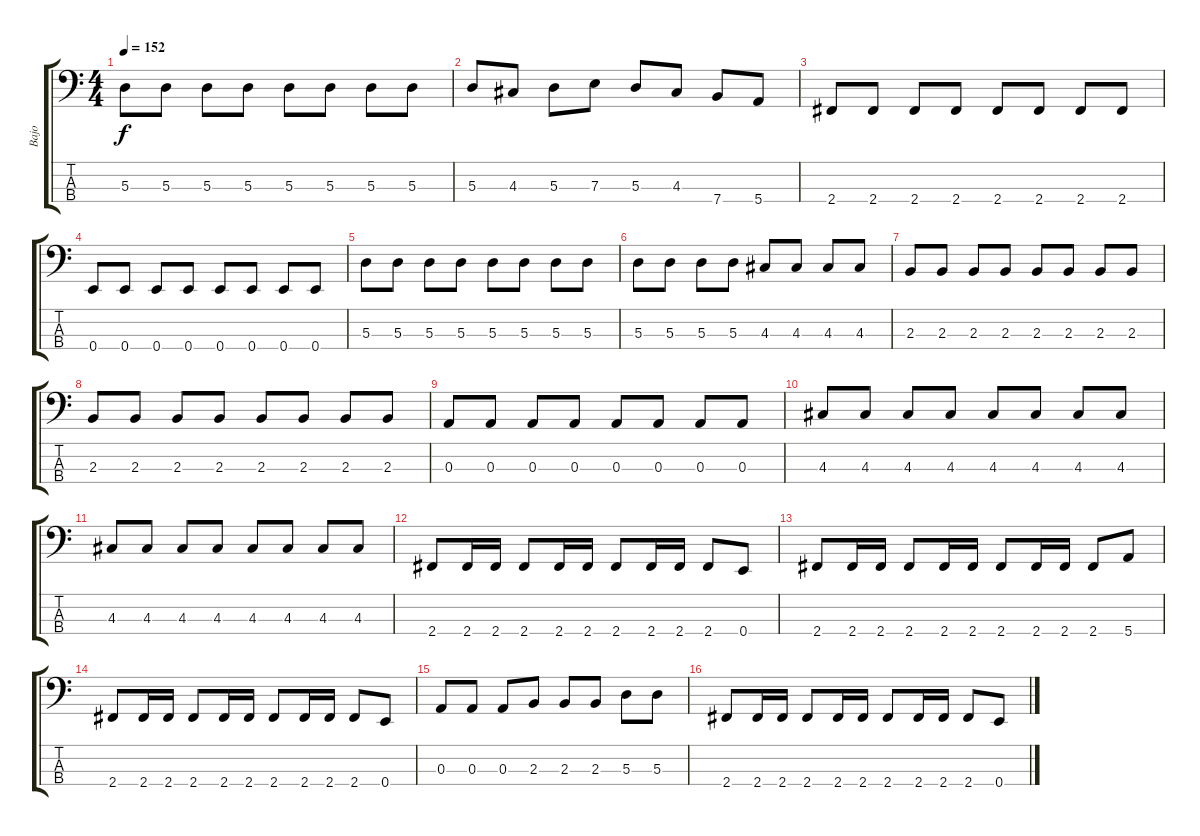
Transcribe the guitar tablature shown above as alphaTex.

\track ("Bajo" "Bajo") {instrument electricbassfinger}
\staff {score tabs}
\tuning (G2 D2 A1 E1) {hide}
\ts (4 4)
\tempo 152
\clef f4
\ks c
5.3.8{dy f} 5.3.8 5.3.8 5.3.8 5.3.8 5.3.8 5.3.8 5.3.8 |
5.3.8 4.3.8 5.3.8 7.3.8 5.3.8 4.3.8 7.4.8 5.4.8 |
2.4.8 2.4.8 2.4.8 2.4.8 2.4.8 2.4.8 2.4.8 2.4.8 |
0.4.8 0.4.8 0.4.8 0.4.8 0.4.8 0.4.8 0.4.8 0.4.8 |
5.3.8 5.3.8 5.3.8 5.3.8 5.3.8 5.3.8 5.3.8 5.3.8 |
5.3.8 5.3.8 5.3.8 5.3.8 4.3.8 4.3.8 4.3.8 4.3.8 |
2.3.8 2.3.8 2.3.8 2.3.8 2.3.8 2.3.8 2.3.8 2.3.8 |
2.3.8 2.3.8 2.3.8 2.3.8 2.3.8 2.3.8 2.3.8 2.3.8 |
0.3.8 0.3.8 0.3.8 0.3.8 0.3.8 0.3.8 0.3.8 0.3.8 |
4.3.8 4.3.8 4.3.8 4.3.8 4.3.8 4.3.8 4.3.8 4.3.8 |
4.3.8 4.3.8 4.3.8 4.3.8 4.3.8 4.3.8 4.3.8 4.3.8 |
2.4.8 2.4.16 2.4.16 2.4.8 2.4.16 2.4.16 2.4.8 2.4.16 2.4.16 2.4.8 0.4.8 |
2.4.8 2.4.16 2.4.16 2.4.8 2.4.16 2.4.16 2.4.8 2.4.16 2.4.16 2.4.8 5.4.8 |
2.4.8 2.4.16 2.4.16 2.4.8 2.4.16 2.4.16 2.4.8 2.4.16 2.4.16 2.4.8 0.4.8 |
0.3.8 0.3.8 0.3.8 2.3.8 2.3.8 2.3.8 5.3.8 5.3.8 |
2.4.8 2.4.16 2.4.16 2.4.8 2.4.16 2.4.16 2.4.8 2.4.16 2.4.16 2.4.8 0.4.8
